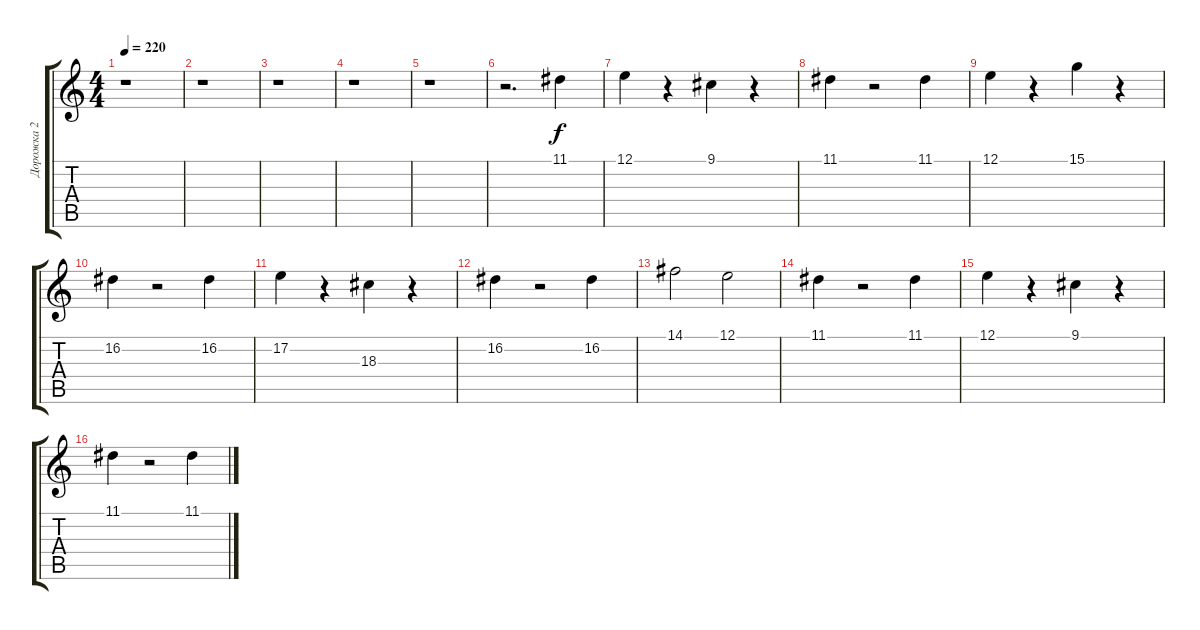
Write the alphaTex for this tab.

\track ("Дорожка 2" "Дорожка 2") {instrument tremolostrings}
\staff {score tabs}
\tuning (E4 B3 G3 D3 A2 E2) {hide}
\ts (4 4)
\tempo 220
\clef g2
\ks c
r.1{dy f} |
r.1 |
r.1 |
r.1 |
r.1 |
r.2{d} 11.1.4 |
12.1.4 r.4 9.1.4 r.4 |
11.1.4 r.2 11.1.4 |
12.1.4 r.4 15.1.4 r.4 |
16.2.4 r.2 16.2.4 |
17.2.4 r.4 18.3.4 r.4 |
16.2.4 r.2 16.2.4 |
14.1.2 12.1.2 |
11.1.4 r.2 11.1.4 |
12.1.4 r.4 9.1.4 r.4 |
11.1.4 r.2 11.1.4
